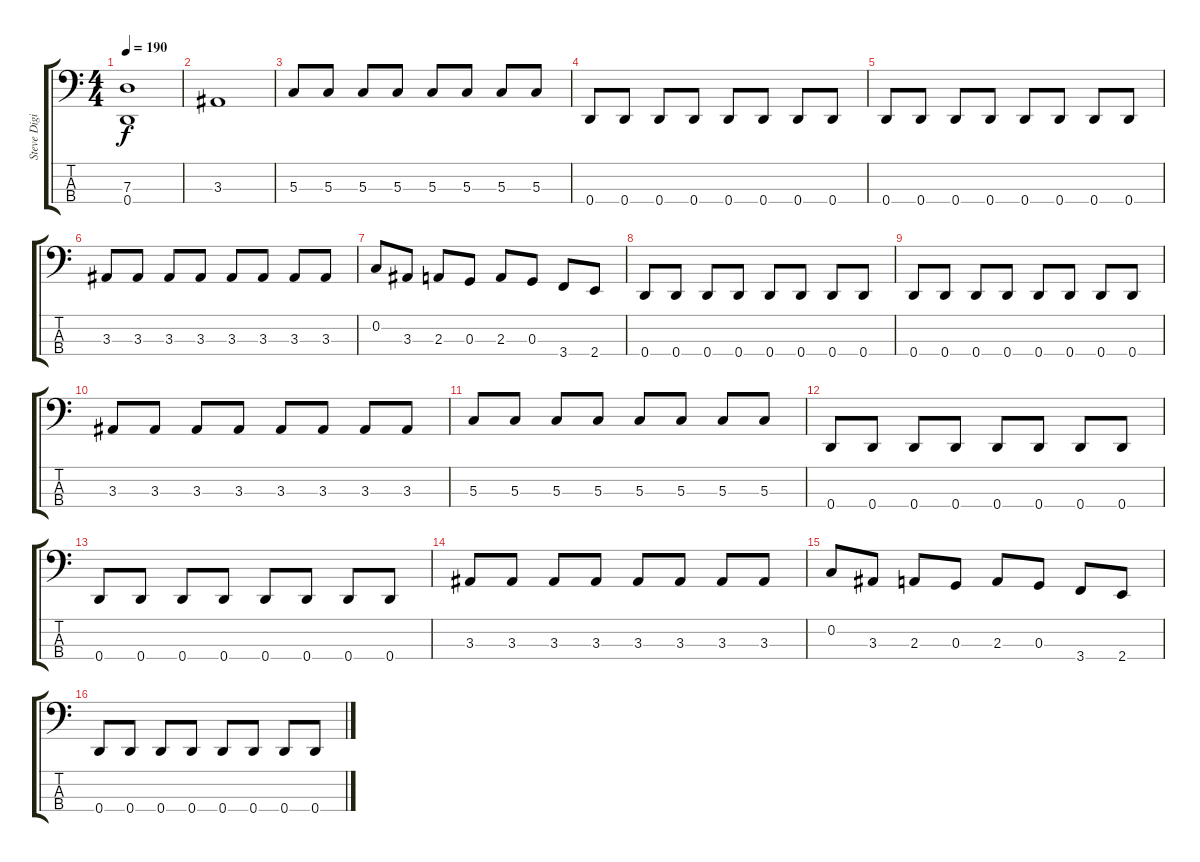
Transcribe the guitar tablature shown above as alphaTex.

\track ("Steve Digiorgio - Bass Guitar" "Steve Digi") {instrument fretlessbass}
\staff {score tabs}
\tuning (F2 C2 G1 D1) {hide}
\ts (4 4)
\tempo 190
\clef f4
\ks c
(7.3{t} 0.4{t}).1{dy f} |
3.3.1 |
5.3.8 5.3.8 5.3.8 5.3.8 5.3.8 5.3.8 5.3.8 5.3.8 |
0.4.8 0.4.8 0.4.8 0.4.8 0.4.8 0.4.8 0.4.8 0.4.8 |
0.4.8 0.4.8 0.4.8 0.4.8 0.4.8 0.4.8 0.4.8 0.4.8 |
3.3.8 3.3.8 3.3.8 3.3.8 3.3.8 3.3.8 3.3.8 3.3.8 |
0.2.8 3.3.8 2.3.8 0.3.8 2.3.8 0.3.8 3.4.8 2.4.8 |
0.4.8 0.4.8 0.4.8 0.4.8 0.4.8 0.4.8 0.4.8 0.4.8 |
0.4.8 0.4.8 0.4.8 0.4.8 0.4.8 0.4.8 0.4.8 0.4.8 |
3.3.8 3.3.8 3.3.8 3.3.8 3.3.8 3.3.8 3.3.8 3.3.8 |
5.3.8 5.3.8 5.3.8 5.3.8 5.3.8 5.3.8 5.3.8 5.3.8 |
0.4.8 0.4.8 0.4.8 0.4.8 0.4.8 0.4.8 0.4.8 0.4.8 |
0.4.8 0.4.8 0.4.8 0.4.8 0.4.8 0.4.8 0.4.8 0.4.8 |
3.3.8 3.3.8 3.3.8 3.3.8 3.3.8 3.3.8 3.3.8 3.3.8 |
0.2.8 3.3.8 2.3.8 0.3.8 2.3.8 0.3.8 3.4.8 2.4.8 |
0.4.8 0.4.8 0.4.8 0.4.8 0.4.8 0.4.8 0.4.8 0.4.8
